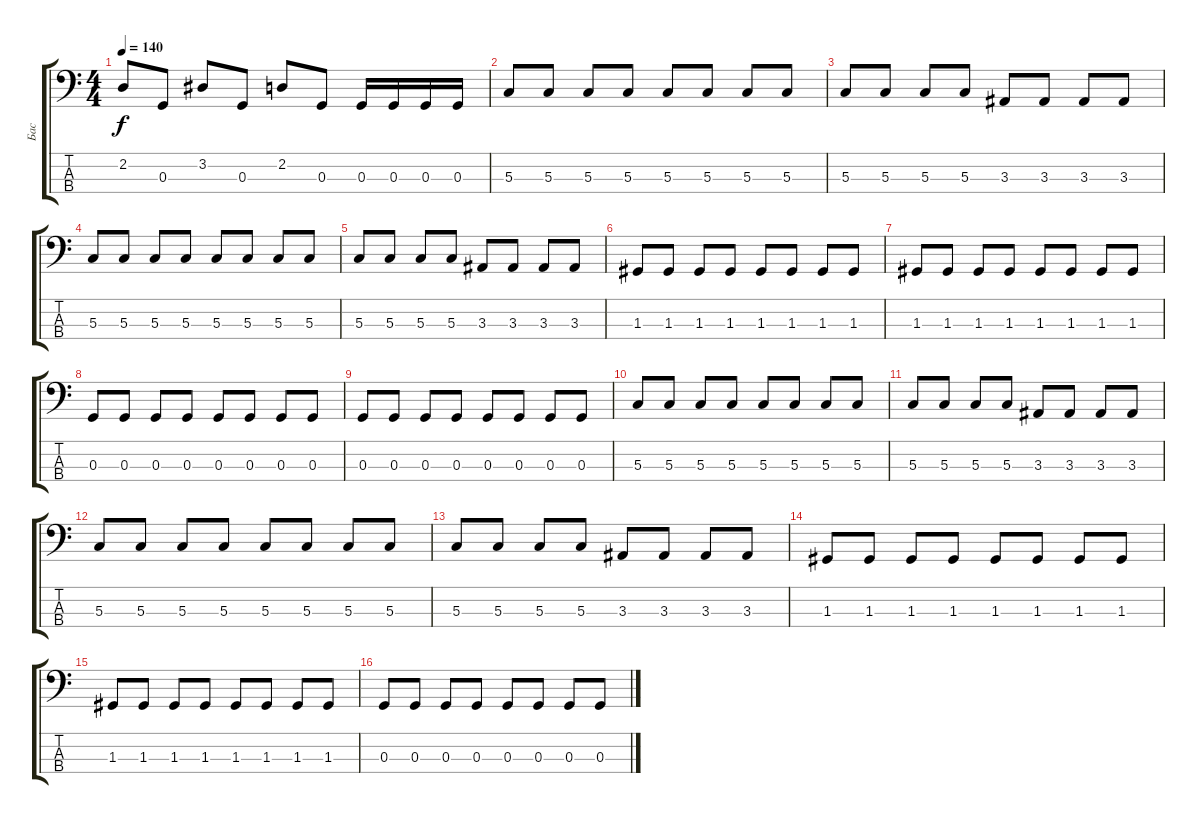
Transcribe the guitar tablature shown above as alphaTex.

\track ("Бас" "Бас") {instrument electricbassfinger}
\staff {score tabs}
\tuning (F2 C2 G1 D1) {hide}
\ts (4 4)
\tempo 140
\clef f4
\ks c
2.2.8{dy f} 0.3.8 3.2.8 0.3.8 2.2.8 0.3.8 0.3.16 0.3.16 0.3.16 0.3.16 |
5.3.8 5.3.8 5.3.8 5.3.8 5.3.8 5.3.8 5.3.8 5.3.8 |
5.3.8 5.3.8 5.3.8 5.3.8 3.3.8 3.3.8 3.3.8 3.3.8 |
5.3.8 5.3.8 5.3.8 5.3.8 5.3.8 5.3.8 5.3.8 5.3.8 |
5.3.8 5.3.8 5.3.8 5.3.8 3.3.8 3.3.8 3.3.8 3.3.8 |
1.3.8 1.3.8 1.3.8 1.3.8 1.3.8 1.3.8 1.3.8 1.3.8 |
1.3.8 1.3.8 1.3.8 1.3.8 1.3.8 1.3.8 1.3.8 1.3.8 |
0.3.8 0.3.8 0.3.8 0.3.8 0.3.8 0.3.8 0.3.8 0.3.8 |
0.3.8 0.3.8 0.3.8 0.3.8 0.3.8 0.3.8 0.3.8 0.3.8 |
5.3.8 5.3.8 5.3.8 5.3.8 5.3.8 5.3.8 5.3.8 5.3.8 |
5.3.8 5.3.8 5.3.8 5.3.8 3.3.8 3.3.8 3.3.8 3.3.8 |
5.3.8 5.3.8 5.3.8 5.3.8 5.3.8 5.3.8 5.3.8 5.3.8 |
5.3.8 5.3.8 5.3.8 5.3.8 3.3.8 3.3.8 3.3.8 3.3.8 |
1.3.8 1.3.8 1.3.8 1.3.8 1.3.8 1.3.8 1.3.8 1.3.8 |
1.3.8 1.3.8 1.3.8 1.3.8 1.3.8 1.3.8 1.3.8 1.3.8 |
0.3.8 0.3.8 0.3.8 0.3.8 0.3.8 0.3.8 0.3.8 0.3.8
